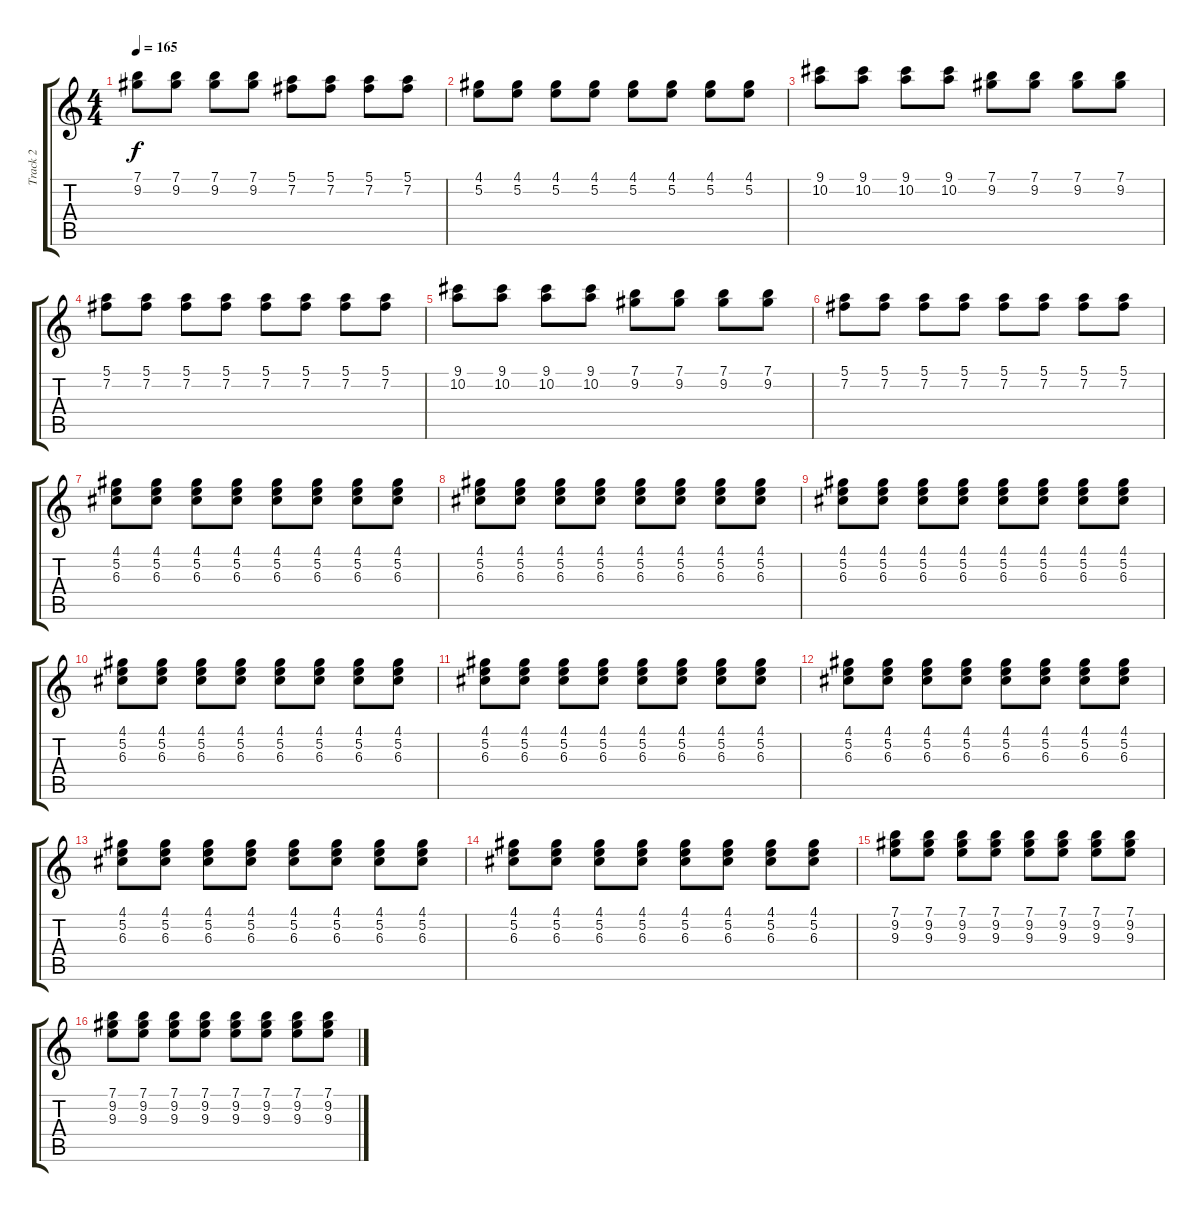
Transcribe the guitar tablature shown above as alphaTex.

\track ("Track 2" "Track 2") {instrument acousticguitarsteel}
\staff {score tabs}
\tuning (E4 B3 G3 D3 A2 E2) {hide}
\ts (4 4)
\tempo 165
\clef g2
\ks c
(7.1 9.2).8{dy f} (7.1 9.2).8 (7.1 9.2).8 (7.1 9.2).8 (5.1 7.2).8 (5.1 7.2).8 (5.1 7.2).8 (5.1 7.2).8 |
(4.1 5.2).8 (4.1 5.2).8 (4.1 5.2).8 (4.1 5.2).8 (4.1 5.2).8 (4.1 5.2).8 (4.1 5.2).8 (4.1 5.2).8 |
(9.1 10.2).8 (9.1 10.2).8 (9.1 10.2).8 (9.1 10.2).8 (7.1 9.2).8 (7.1 9.2).8 (7.1 9.2).8 (7.1 9.2).8 |
(5.1 7.2).8 (5.1 7.2).8 (5.1 7.2).8 (5.1 7.2).8 (5.1 7.2).8 (5.1 7.2).8 (5.1 7.2).8 (5.1 7.2).8 |
(9.1 10.2).8 (9.1 10.2).8 (9.1 10.2).8 (9.1 10.2).8 (7.1 9.2).8 (7.1 9.2).8 (7.1 9.2).8 (7.1 9.2).8 |
(5.1 7.2).8 (5.1 7.2).8 (5.1 7.2).8 (5.1 7.2).8 (5.1 7.2).8 (5.1 7.2).8 (5.1 7.2).8 (5.1 7.2).8 |
(4.1 5.2 6.3).8 (4.1 5.2 6.3).8 (4.1 5.2 6.3).8 (4.1 5.2 6.3).8 (4.1 5.2 6.3).8 (4.1 5.2 6.3).8 (4.1 5.2 6.3).8 (4.1 5.2 6.3).8 |
(4.1 5.2 6.3).8 (4.1 5.2 6.3).8 (4.1 5.2 6.3).8 (4.1 5.2 6.3).8 (4.1 5.2 6.3).8 (4.1 5.2 6.3).8 (4.1 5.2 6.3).8 (4.1 5.2 6.3).8 |
(4.1 5.2 6.3).8 (4.1 5.2 6.3).8 (4.1 5.2 6.3).8 (4.1 5.2 6.3).8 (4.1 5.2 6.3).8 (4.1 5.2 6.3).8 (4.1 5.2 6.3).8 (4.1 5.2 6.3).8 |
(4.1 5.2 6.3).8 (4.1 5.2 6.3).8 (4.1 5.2 6.3).8 (4.1 5.2 6.3).8 (4.1 5.2 6.3).8 (4.1 5.2 6.3).8 (4.1 5.2 6.3).8 (4.1 5.2 6.3).8 |
(4.1 5.2 6.3).8 (4.1 5.2 6.3).8 (4.1 5.2 6.3).8 (4.1 5.2 6.3).8 (4.1 5.2 6.3).8 (4.1 5.2 6.3).8 (4.1 5.2 6.3).8 (4.1 5.2 6.3).8 |
(4.1 5.2 6.3).8 (4.1 5.2 6.3).8 (4.1 5.2 6.3).8 (4.1 5.2 6.3).8 (4.1 5.2 6.3).8 (4.1 5.2 6.3).8 (4.1 5.2 6.3).8 (4.1 5.2 6.3).8 |
(4.1 5.2 6.3).8 (4.1 5.2 6.3).8 (4.1 5.2 6.3).8 (4.1 5.2 6.3).8 (4.1 5.2 6.3).8 (4.1 5.2 6.3).8 (4.1 5.2 6.3).8 (4.1 5.2 6.3).8 |
(4.1 5.2 6.3).8 (4.1 5.2 6.3).8 (4.1 5.2 6.3).8 (4.1 5.2 6.3).8 (4.1 5.2 6.3).8 (4.1 5.2 6.3).8 (4.1 5.2 6.3).8 (4.1 5.2 6.3).8 |
(7.1 9.2 9.3).8 (7.1 9.2 9.3).8 (7.1 9.2 9.3).8 (7.1 9.2 9.3).8 (7.1 9.2 9.3).8 (7.1 9.2 9.3).8 (7.1 9.2 9.3).8 (7.1 9.2 9.3).8 |
(7.1 9.2 9.3).8 (7.1 9.2 9.3).8 (7.1 9.2 9.3).8 (7.1 9.2 9.3).8 (7.1 9.2 9.3).8 (7.1 9.2 9.3).8 (7.1 9.2 9.3).8 (7.1 9.2 9.3).8
